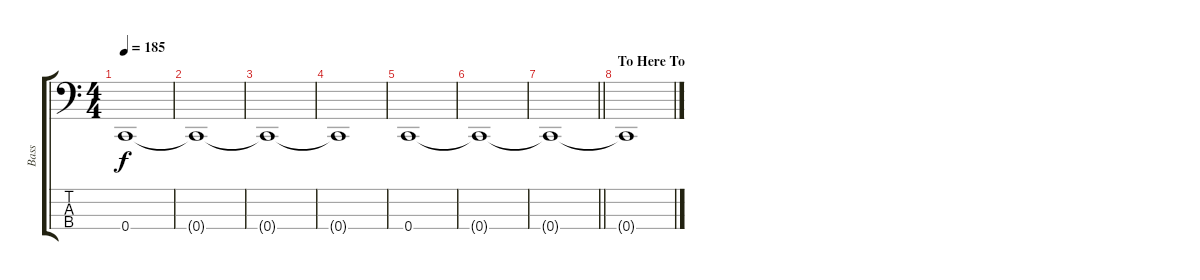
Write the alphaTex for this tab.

\track ("Bass" "Bass") {solo instrument electricbasspick}
\staff {score tabs}
\tuning (F2 C2 G1 C1) {hide}
\ts (4 4)
\tempo 185
\clef f4
\ks c
0.4.1{dy f} |
0.4{t}.1 |
0.4{t}.1 |
0.4{t}.1 |
0.4.1 |
0.4{t}.1 |
\barLineRight lightlight
0.4{t}.1 |
\section ("" "To Here To")
0.4{t}.1
